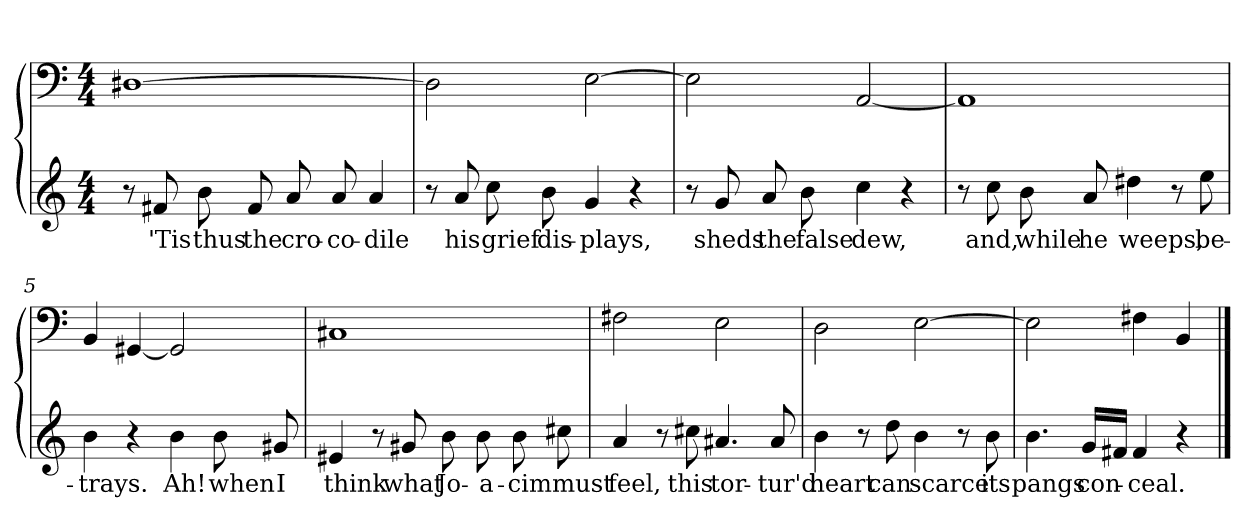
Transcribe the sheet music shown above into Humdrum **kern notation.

**kern	**text	**kern
*part1	*part1	*part1
*staff2	*staff2	*staff1
*clefG2	*	*clefF4
*k[]	*	*k[]
*a:	*	*a:
*M4/4	*	*M4/4
=1	=1	=1
8r	.	[1D#X\
8f#X/	'Tis	.
8b\	thus	.
8f#/	the	.
8a/	cro-	.
8a/	-co-	.
4a/	-dile	.
=2	=2	=2
8r	.	2D#\]
8a/	his	.
8cc\	grief	.
8b\	dis-	.
4g/	-plays,	[2E\
4r	.	.
=3	=3	=3
8r	.	2E\]
8g/	sheds	.
8a/	the	.
8b\	false	.
4cc\	dew,	[2AA/
4r	.	.
=4	=4	=4
8r	.	1AA/]
8cc\	and,	.
8b\	while	.
8a/	he	.
4dd#X\	weeps,	.
8r	.	.
8ee\	be-	.
=5	=5	=5
4b\	-trays.	4BB/
4r	.	[4GG#X/
4b\	Ah!	2GG#/]
8b\	when	.
8g#X/	I	.
=6	=6	=6
4e#X/	think	1C#X/
8r	.	.
8g#X/	what	.
8b\	Jo-	.
8b\	-a-	.
8b\	-cim	.
8cc#X\	must	.
=7	=7	=7
4a/	feel,	2F#X\
8r	.	.
8cc#X\	this	.
4.a#X/	tor-	2E\
8a#/	-tur'd	.
=8	=8	=8
4b\	heart	2D\
8r	.	.
8dd\	can	.
4b\	scarce	[2E\
8r	.	.
8b\	its	.
=9	=9	=9
4.b\	pangs	2E\]
16g/LL	con-	.
16f#X/JJ	.	.
4f#/	-ceal.	4F#X\
4r	.	4BB/
==	==	==
*-	*-	*-
